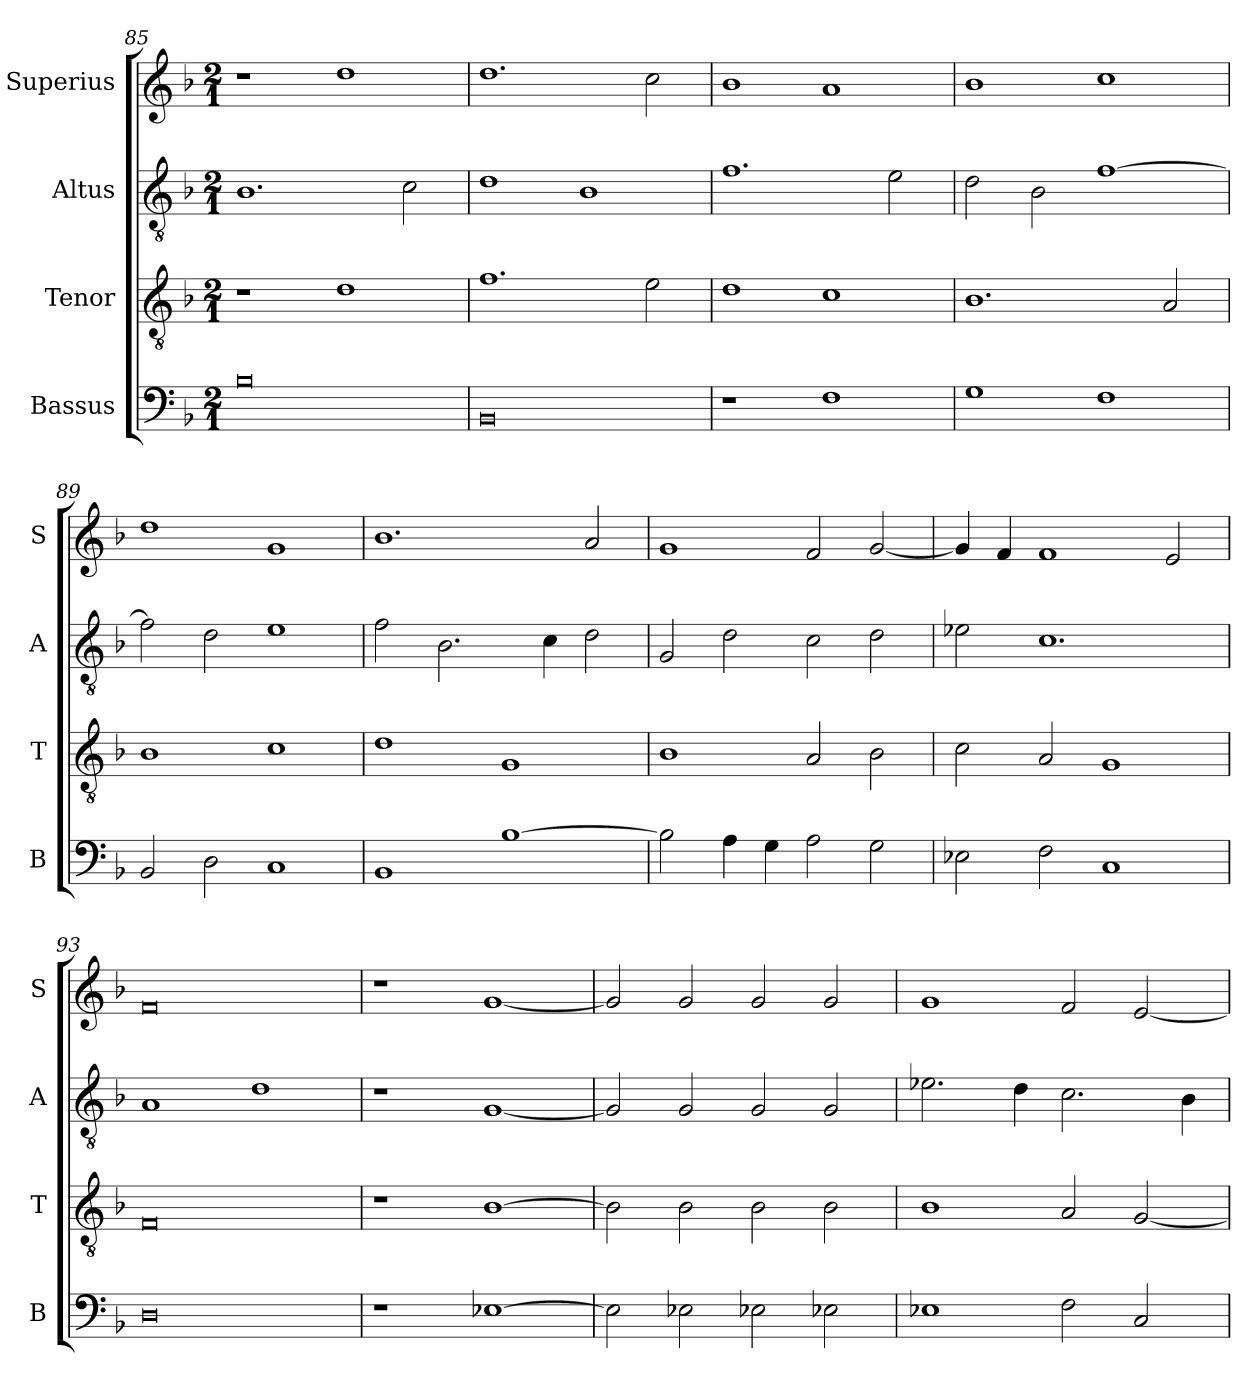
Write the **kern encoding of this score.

**kern	**kern	**kern	**kern
*part4	*part3	*part2	*part1
*staff4	*staff3	*staff2	*staff1
*I"Bassus	*I"Tenor	*I"Altus	*I"Superius
*I'B	*I'T	*I'A	*I'S
*clefF4	*clefGv2	*clefGv2	*clefG2
*k[b-]	*k[b-]	*k[b-]	*k[b-]
*M2/1	*M2/1	*M2/1	*M2/1
=85	=85	=85	=85
0B-	1r	1.B-	1r
.	1d	.	1dd
.	.	2c\	.
=86	=86	=86	=86
0BB-	1.f	1d	1.dd
.	.	1B-	.
.	2e\	.	2cc\
=87	=87	=87	=87
1r	1d	1.f	1b-
1F	1c	.	1a
.	.	2e\	.
=88	=88	=88	=88
1G	1.B-	2d\	1b-
.	.	2B-\	.
1F	.	[1f	1cc
.	2A/	.	.
=89	=89	=89	=89
2BB-/	1B-	2f\]	1dd
2D\	.	2d\	.
1C	1c	1e	1g
=90	=90	=90	=90
1BB-	1d	2f\	1.b-
.	.	2.B-\	.
[1B-	1G	.	.
.	.	4c\	.
.	.	2d\	2a/
=91	=91	=91	=91
2B-\]	1B-	2G/	1g
4A\	.	2d\	.
4G\	.	.	.
2A\	2A/	2c\	2f/
2G\	2B-\	2d\	[2g/
=92	=92	=92	=92
2E-X\	2c\	2e-X\	4g/]
.	.	.	4f/
2F\	2A/	1.c	1f
1C	1G	.	.
.	.	.	2e/
=93	=93	=93	=93
0D	0F	1A	0f
.	.	1d	.
=94	=94	=94	=94
1r	1r	1r	1r
[1E-X	[1B-	[1G	[1g
=95	=95	=95	=95
2E-\]	2B-\]	2G/]	2g/]
2E-X\	2B-\	2G/	2g/
2E-X\	2B-\	2G/	2g/
2E-X\	2B-\	2G/	2g/
=96	=96	=96	=96
1E-X	1B-	2.e-X\	1g
.	.	4d\	.
2F\	2A/	2.c\	2f/
2C/	[2G/	.	[2e/
.	.	4B-\	.
=	=	=	=
*-	*-	*-	*-
